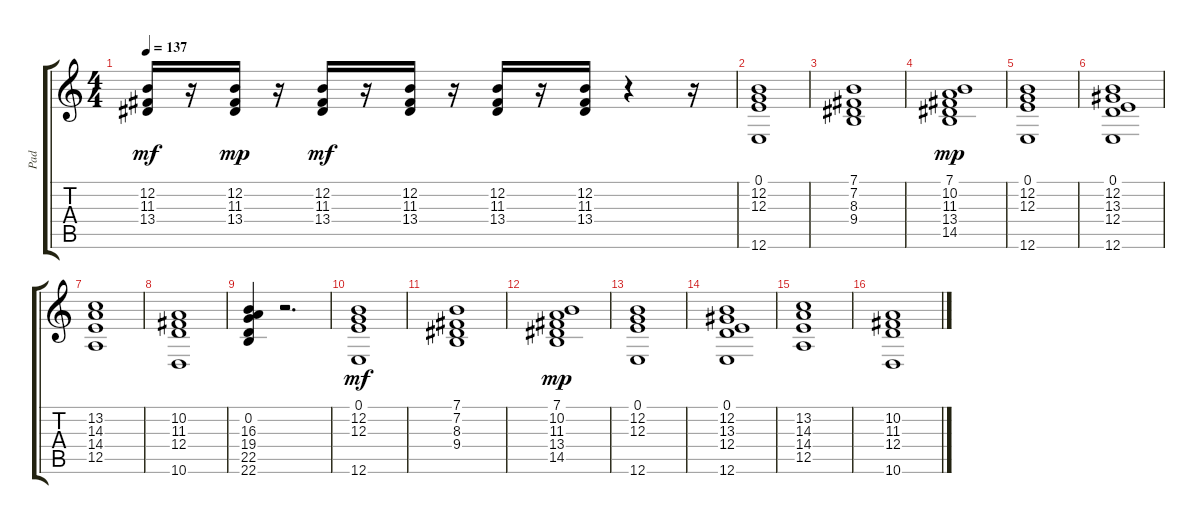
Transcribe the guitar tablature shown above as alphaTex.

\track ("Pad" "Pad") {instrument drawbarorgan}
\staff {score tabs}
\tuning (E4 B3 G3 D3 A2 E2) {hide}
\ts (4 4)
\tempo 137
\clef g2
\ks c
(12.2 11.3 13.4).16{dy mf} r.16 (12.2 11.3 13.4).16{dy mp} r.16 (12.2 11.3 13.4).16{dy mf} r.16 (12.2 11.3 13.4).16 r.16 (12.2 11.3 13.4).16 r.16 (12.2 11.3 13.4).16 r.4 r.16 |
(0.1 12.2 12.3 12.6).1 |
(7.1 7.2 8.3 9.4).1 |
(7.1 10.2 11.3 13.4 14.5).1{dy mp} |
(0.1 12.2 12.3 12.6).1 |
(0.1 12.2 13.3 12.4 12.6).1 |
(13.2 14.3 14.4 12.5).1 |
(10.2 11.3 12.4 10.6).1 |
(0.2 16.3 19.4 22.5 22.6).4 r.2{d} |
(0.1 12.2 12.3 12.6).1{dy mf} |
(7.1 7.2 8.3 9.4).1 |
(7.1 10.2 11.3 13.4 14.5).1{dy mp} |
(0.1 12.2 12.3 12.6).1 |
(0.1 12.2 13.3 12.4 12.6).1 |
(13.2 14.3 14.4 12.5).1 |
(10.2 11.3 12.4 10.6).1
